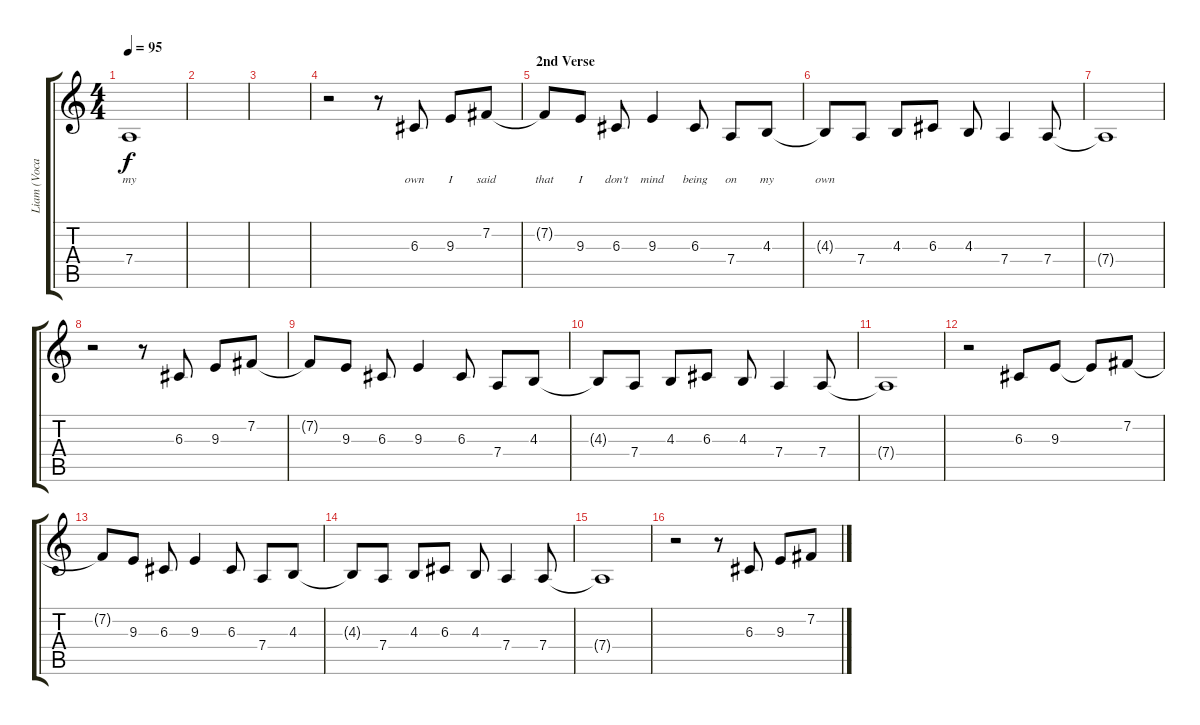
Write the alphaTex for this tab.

\track ("Liam (Vocals)" "Liam (Voca") {instrument lead8bassandlead}
\staff {score tabs}
\tuning (E4 B3 G3 D3 A2 E2) {hide}
\ts (4 4)
\tempo 95
\clef g2
\ks c
7.4{t}.1{lyrics (0 "my") lyrics (1 "") lyrics (2 "") lyrics (3 "") lyrics (4 "") dy f} |
|
|
r.2 r.8 6.3.8{lyrics (0 "own") lyrics (1 "") lyrics (2 "") lyrics (3 "") lyrics (4 "")} 9.3.8{lyrics (0 "I") lyrics (1 "") lyrics (2 "") lyrics (3 "") lyrics (4 "")} 7.2.8{lyrics (0 "said") lyrics (1 "") lyrics (2 "") lyrics (3 "") lyrics (4 "")} |
\section ("" "2nd Verse")
7.2{t}.8{lyrics (0 "that") lyrics (1 "") lyrics (2 "") lyrics (3 "") lyrics (4 "")} 9.3.8{lyrics (0 "I") lyrics (1 "") lyrics (2 "") lyrics (3 "") lyrics (4 "")} 6.3.8{lyrics (0 "don't") lyrics (1 "") lyrics (2 "") lyrics (3 "") lyrics (4 "")} 9.3.4{lyrics (0 "mind") lyrics (1 "") lyrics (2 "") lyrics (3 "") lyrics (4 "")} 6.3.8{lyrics (0 "being") lyrics (1 "") lyrics (2 "") lyrics (3 "") lyrics (4 "")} 7.4.8{lyrics (0 "on") lyrics (1 "") lyrics (2 "") lyrics (3 "") lyrics (4 "")} 4.3.8{lyrics (0 "my") lyrics (1 "") lyrics (2 "") lyrics (3 "") lyrics (4 "")} |
4.3{t}.8{lyrics (0 "own") lyrics (1 "") lyrics (2 "") lyrics (3 "") lyrics (4 "")} 7.4.8 4.3.8 6.3.8 4.3.8 7.4.4 7.4.8 |
7.4{t}.1 |
r.2 r.8 6.3.8 9.3.8 7.2.8 |
7.2{t}.8 9.3.8 6.3.8 9.3.4 6.3.8 7.4.8 4.3.8 |
4.3{t}.8 7.4.8 4.3.8 6.3.8 4.3.8 7.4.4 7.4.8 |
7.4{t}.1 |
r.2 6.3.8 9.3.8 9.3{t}.8 7.2.8 |
7.2{t}.8 9.3.8 6.3.8 9.3.4 6.3.8 7.4.8 4.3.8 |
4.3{t}.8 7.4.8 4.3.8 6.3.8 4.3.8 7.4.4 7.4.8 |
7.4{t}.1 |
r.2 r.8 6.3.8 9.3.8 7.2.8
